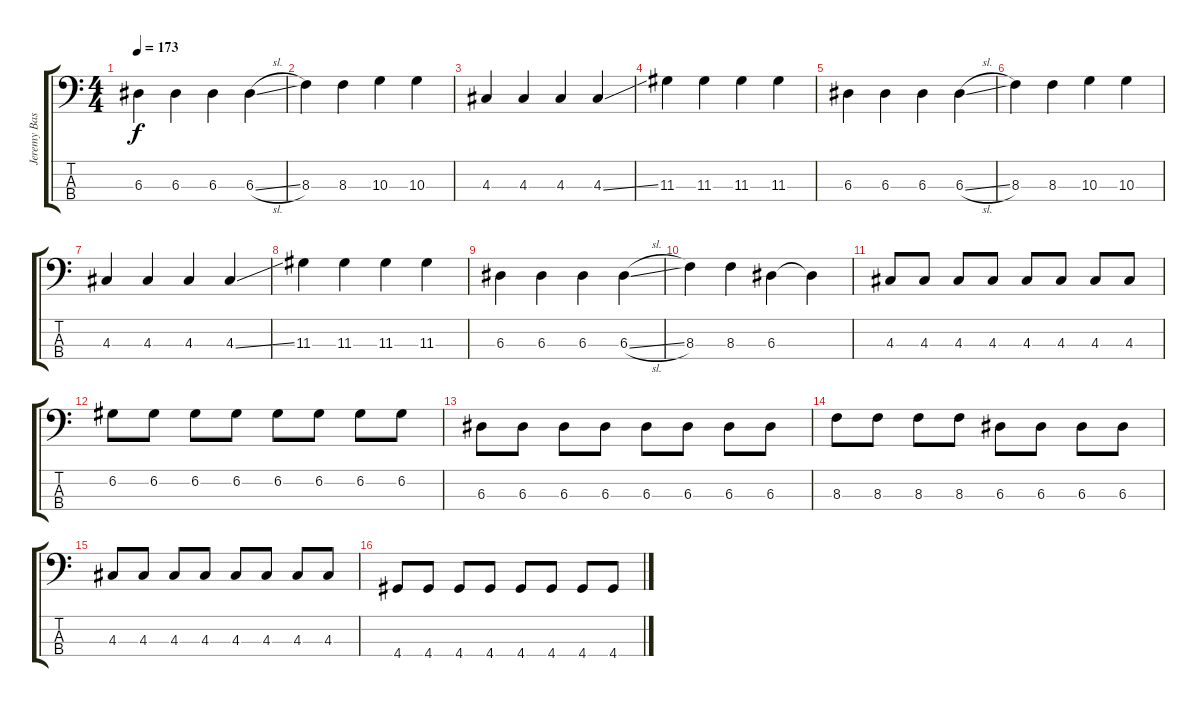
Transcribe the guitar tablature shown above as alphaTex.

\track ("Jeremy Bass" "Jeremy Bas") {instrument electricbasspick}
\staff {score tabs}
\tuning (G2 D2 A1 E1) {hide}
\ts (4 4)
\tempo 173
\clef f4
\ks c
6.3.4{dy f} 6.3.4 6.3.4 6.3{sl}.4 |
8.3.4 8.3.4 10.3.4 10.3.4 |
4.3.4 4.3.4 4.3.4 4.3{ss}.4 |
11.3.4 11.3.4 11.3.4 11.3.4 |
6.3.4 6.3.4 6.3.4 6.3{sl}.4 |
8.3.4 8.3.4 10.3.4 10.3.4 |
4.3.4 4.3.4 4.3.4 4.3{ss}.4 |
11.3.4 11.3.4 11.3.4 11.3.4 |
6.3.4 6.3.4 6.3.4 6.3{sl}.4 |
8.3.4 8.3.4 6.3.4 6.3{t}.4 |
4.3.8 4.3.8 4.3.8 4.3.8 4.3.8 4.3.8 4.3.8 4.3.8 |
6.2.8 6.2.8 6.2.8 6.2.8 6.2.8 6.2.8 6.2.8 6.2.8 |
6.3.8 6.3.8 6.3.8 6.3.8 6.3.8 6.3.8 6.3.8 6.3.8 |
8.3.8 8.3.8 8.3.8 8.3.8 6.3.8 6.3.8 6.3.8 6.3.8 |
4.3.8 4.3.8 4.3.8 4.3.8 4.3.8 4.3.8 4.3.8 4.3.8 |
4.4.8 4.4.8 4.4.8 4.4.8 4.4.8 4.4.8 4.4.8 4.4.8
